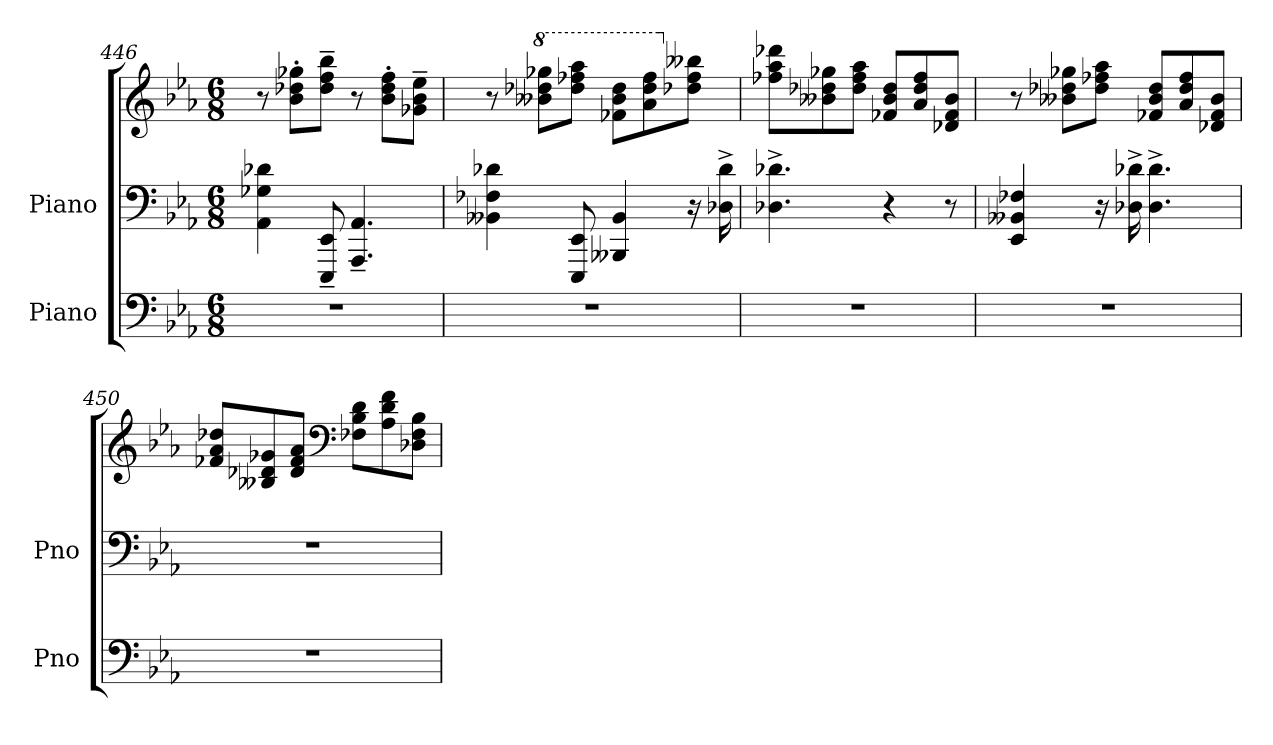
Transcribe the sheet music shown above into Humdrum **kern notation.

**kern	**kern	**kern
*part2	*part1	*part1
*staff3	*staff2	*staff1
*I"Piano	*I"Piano	*
*I'Pno	*I'Pno	*
*clefF4	*clefF4	*clefG2
*k[b-e-a-]	*k[b-e-a-]	*k[b-e-a-]
*M6/8	*M6/8	*M6/8
=446	=446	=446
2.r	4AA-\ 4G-X\ 4d-X\	8r
.	.	8b-\' 8dd-X\' 8gg-X\'L
.	8EEE-/~ 8EE-/~	8dd-\~ 8ff\~ 8bb-\~J
.	4.AAA-/~ 4.AA-/~	8r
.	.	8b-\' 8dd-\' 8ff\'L
.	.	8g-X\~ 8b-\~ 8ee-\~J
=447	=447	=447
2.r	4BB--X\ 4F-X\ 4d-X\	8r
*	*	*8va
.	.	8bb--X\ 8ddd-X\ 8ggg-X\L
.	8EEE-/ 8EE-/	8ddd-\ 8fff-X\ 8aaa-\J
.	4BBB--X/ 4BB--/	8ff-X\ 8bb--\ 8ddd-\L
.	.	8aa-\ 8ddd-\ 8fff-\
*	*	*X8va
.	16r	8dd-X\ 8ff-\ 8bb--\J
.	16D-X\^ 16d-\^	.
=448	=448	=448
2.r	4.D-X\^ 4.d-X\^	8ff-X\ 8aa-\ 8ddd-X\L
.	.	8b--X\ 8dd-X\ 8gg-X\
.	.	8dd-\ 8ff-\ 8aa-\J
.	4r	8f-X/ 8b--/ 8dd-/L
.	.	8a-/ 8dd-/ 8ff-/
.	8r	8d-X/ 8f-/ 8b--/J
!!LO:PB:g=z
=449	=449	=449
2.r	4EE-/ 4BB--X/ 4F-X/	8r
.	.	8b--X\ 8dd-X\ 8gg-X\L
.	16r	8dd-\ 8ff-X\ 8aa-\J
.	16D-X\^ 16d-X\^	.
.	4.D-\^ 4.d-\^	8f-X/ 8b--/ 8dd-/L
.	.	8a-/ 8dd-/ 8ff-/
.	.	8d-X/ 8f-/ 8b--/J
=450	=450	=450
2.r	2.r	8f-X/ 8a-/ 8dd-X/L
.	.	8B--X/ 8d-X/ 8g-X/
.	.	8d-/ 8f-/ 8a-/J
*	*	*clefF4
.	.	8F-X\ 8B--\ 8d-\L
.	.	8A-\ 8d-\ 8f-\
.	.	8D-X\ 8F-\ 8B--\J
=	=	=
*-	*-	*-
